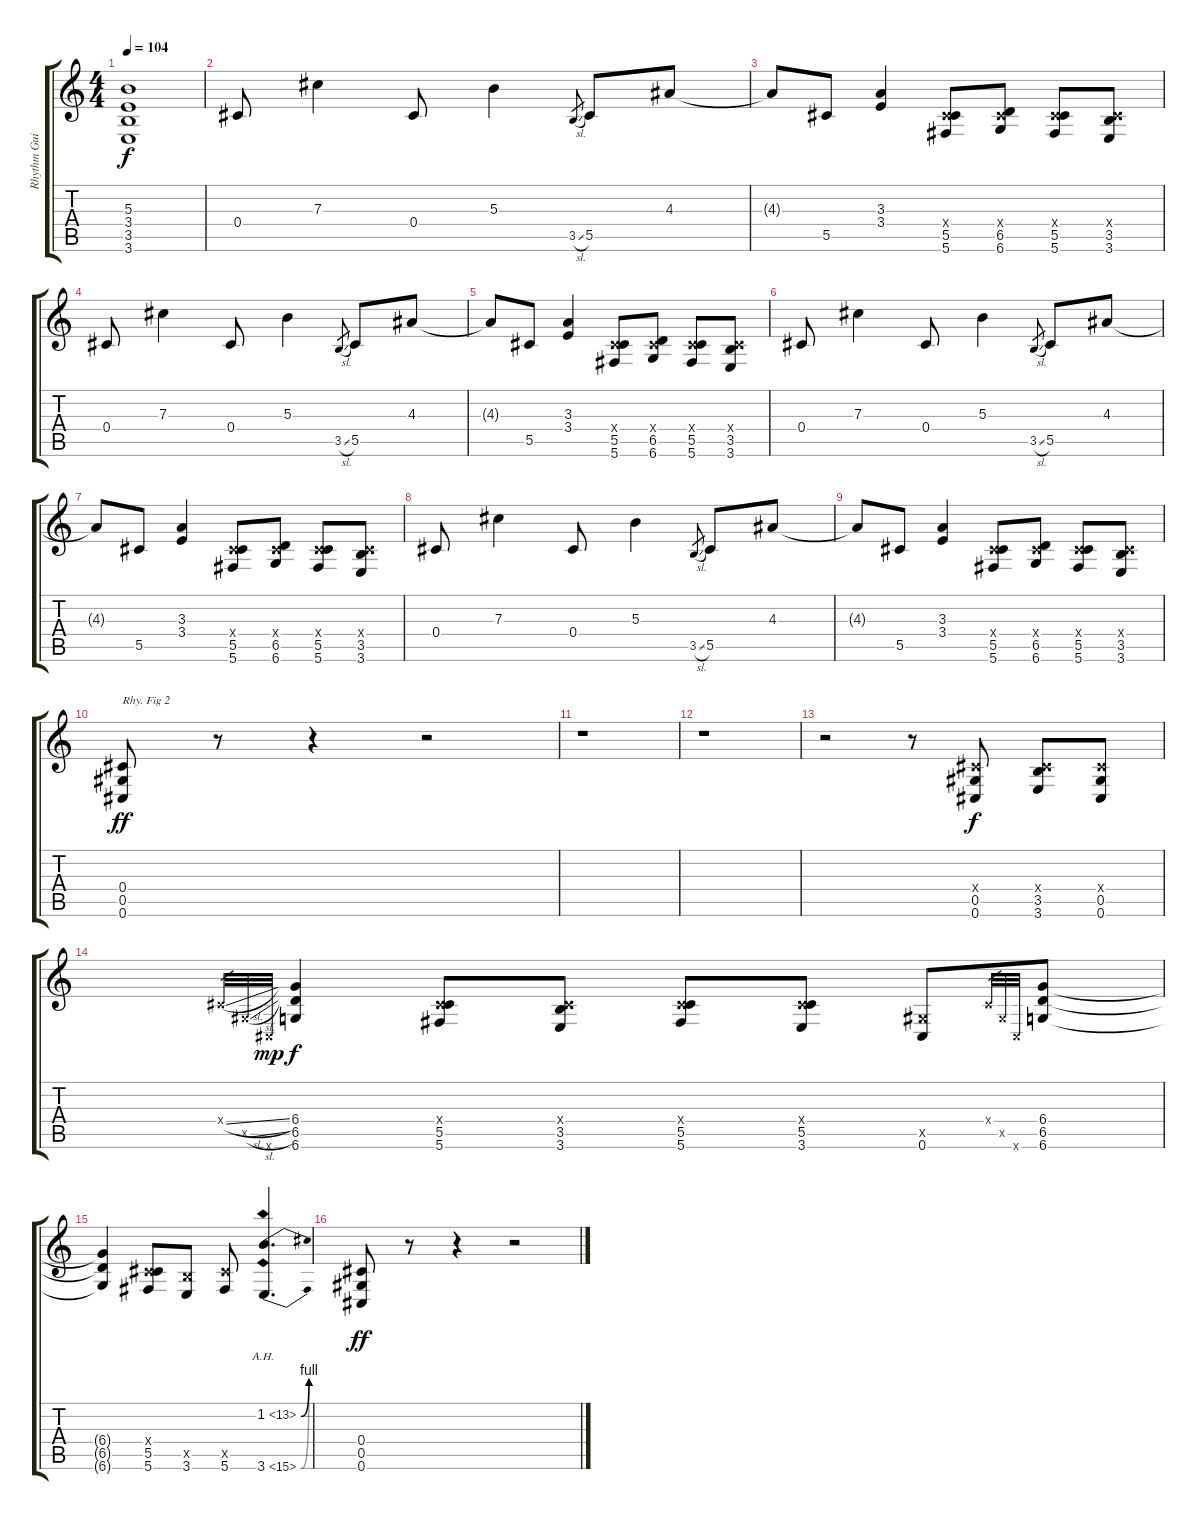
\track ("Rhythm Guitar 2" "Rhythm Gui") {instrument distortionguitar}
\staff {score tabs}
\tuning (Eb4 Bb3 Gb3 Db3 Ab2 Db2) {hide}
\ts (4 4)
\tempo 104
\clef g2
\ks c
(5.3 3.4 3.5 3.6).1{dy f} |
0.4.8 7.3.4 0.4.8 5.3.4 3.5{sl}.8{gr} 5.5.8 4.3.8 |
4.3{t}.8 5.5.8 (3.3 3.4).4 (0.4{x} 5.5 5.6).8 (0.4{x} 6.5 6.6).8 (0.4{x} 5.5 5.6).8 (0.4{x} 3.5 3.6).8 |
0.4.8 7.3.4 0.4.8 5.3.4 3.5{sl}.8{gr} 5.5.8 4.3.8 |
4.3{t}.8 5.5.8 (3.3 3.4).4 (0.4{x} 5.5 5.6).8 (0.4{x} 6.5 6.6).8 (0.4{x} 5.5 5.6).8 (0.4{x} 3.5 3.6).8 |
0.4.8 7.3.4 0.4.8 5.3.4 3.5{sl}.8{gr} 5.5.8 4.3.8 |
4.3{t}.8 5.5.8 (3.3 3.4).4 (0.4{x} 5.5 5.6).8 (0.4{x} 6.5 6.6).8 (0.4{x} 5.5 5.6).8 (0.4{x} 3.5 3.6).8 |
0.4.8 7.3.4 0.4.8 5.3.4 3.5{sl}.8{gr} 5.5.8 4.3.8 |
4.3{t}.8 5.5.8 (3.3 3.4).4 (0.4{x} 5.5 5.6).8 (0.4{x} 6.5 6.6).8 (0.4{x} 5.5 5.6).8 (0.4{x} 3.5 3.6).8 |
(0.4 0.5 0.6).8{txt "Rhy. Fig 2" dy ff} r.8 r.4 r.2 |
r.1 |
r.1 |
r.2 r.8 (0.4{x} 0.5 0.6).8{dy f} (0.4{x} 3.5 3.6).8 (0.4{x} 0.5 0.6).8 |
0.4{sl x}.32{gr} 0.5{sl x}.32{gr} 0.6{x}.32{gr dy mp} (6.4 6.5 6.6).4{dy f} (0.4{x} 5.5 5.6).8 (0.4{x} 3.5 3.6).8 (0.4{x} 5.5 5.6).8 (0.4{x} 5.5 3.6).8 (0.5{x} 0.6).8 0.4{x}.32{gr} 0.5{x}.32{gr} 0.6{x}.32{gr} (6.4 6.5 6.6).8 |
(6.4{t} 6.5{t} 6.6{t}).4 (0.4{x} 5.5 5.6).8 (3.5{x} 3.6).8 (5.5{x} 5.6).8 (1.2{be (bend 0 0 60 4) ah 12} 3.6{be (bend 0 0 60 4) ah 12}).4{d} |
(0.4 0.5 0.6).8{dy ff} r.8 r.4 r.2
